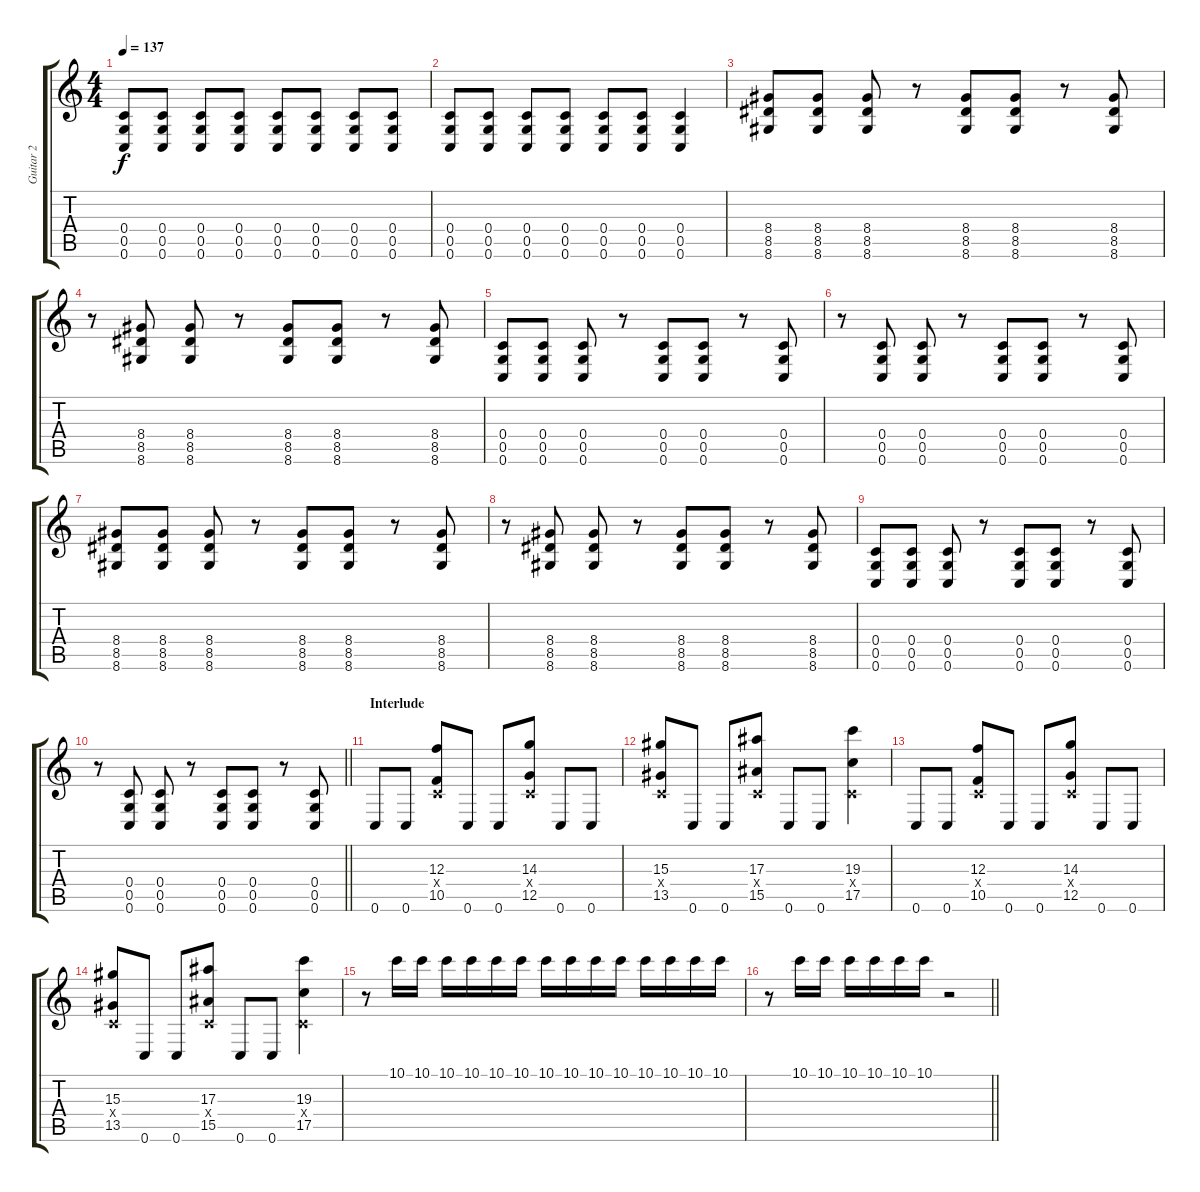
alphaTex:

\track ("Guitar 2" "Guitar 2") {instrument distortionguitar}
\staff {score tabs}
\tuning (D4 A3 F3 C3 G2 C2) {hide}
\ts (4 4)
\tempo 137
\clef g2
\ks c
(0.4 0.5 0.6).8{dy f} (0.4 0.5 0.6).8 (0.4 0.5 0.6).8 (0.4 0.5 0.6).8 (0.4 0.5 0.6).8 (0.4 0.5 0.6).8 (0.4 0.5 0.6).8 (0.4 0.5 0.6).8 |
(0.4 0.5 0.6).8 (0.4 0.5 0.6).8 (0.4 0.5 0.6).8 (0.4 0.5 0.6).8 (0.4 0.5 0.6).8 (0.4 0.5 0.6).8 (0.4 0.5 0.6).4 |
(8.4 8.5 8.6).8 (8.4 8.5 8.6).8 (8.4 8.5 8.6).8 r.8 (8.4 8.5 8.6).8 (8.4 8.5 8.6).8 r.8 (8.4 8.5 8.6).8 |
r.8 (8.4 8.5 8.6).8 (8.4 8.5 8.6).8 r.8 (8.4 8.5 8.6).8 (8.4 8.5 8.6).8 r.8 (8.4 8.5 8.6).8 |
(0.4 0.5 0.6).8 (0.4 0.5 0.6).8 (0.4 0.5 0.6).8 r.8 (0.4 0.5 0.6).8 (0.4 0.5 0.6).8 r.8 (0.4 0.5 0.6).8 |
r.8 (0.4 0.5 0.6).8 (0.4 0.5 0.6).8 r.8 (0.4 0.5 0.6).8 (0.4 0.5 0.6).8 r.8 (0.4 0.5 0.6).8 |
(8.4 8.5 8.6).8 (8.4 8.5 8.6).8 (8.4 8.5 8.6).8 r.8 (8.4 8.5 8.6).8 (8.4 8.5 8.6).8 r.8 (8.4 8.5 8.6).8 |
r.8 (8.4 8.5 8.6).8 (8.4 8.5 8.6).8 r.8 (8.4 8.5 8.6).8 (8.4 8.5 8.6).8 r.8 (8.4 8.5 8.6).8 |
(0.4 0.5 0.6).8 (0.4 0.5 0.6).8 (0.4 0.5 0.6).8 r.8 (0.4 0.5 0.6).8 (0.4 0.5 0.6).8 r.8 (0.4 0.5 0.6).8 |
\barLineRight lightlight
r.8 (0.4 0.5 0.6).8 (0.4 0.5 0.6).8 r.8 (0.4 0.5 0.6).8 (0.4 0.5 0.6).8 r.8 (0.4 0.5 0.6).8 |
\section ("" "Interlude")
0.6.8 0.6.8 (12.3 0.4{x} 10.5).8 0.6.8 0.6.8 (14.3 0.4{x} 12.5).8 0.6.8 0.6.8 |
(15.3 0.4{x} 13.5).8 0.6.8 0.6.8 (17.3 0.4{x} 15.5).8 0.6.8 0.6.8 (19.3 0.4{x} 17.5).4 |
0.6.8 0.6.8 (12.3 0.4{x} 10.5).8 0.6.8 0.6.8 (14.3 0.4{x} 12.5).8 0.6.8 0.6.8 |
(15.3 0.4{x} 13.5).8 0.6.8 0.6.8 (17.3 0.4{x} 15.5).8 0.6.8 0.6.8 (19.3 0.4{x} 17.5).4 |
r.8 10.1.16 10.1.16 10.1.16 10.1.16 10.1.16 10.1.16 10.1.16 10.1.16 10.1.16 10.1.16 10.1.16 10.1.16 10.1.16 10.1.16 |
\barLineRight lightlight
r.8 10.1.16 10.1.16 10.1.16 10.1.16 10.1.16 10.1.16 r.2
